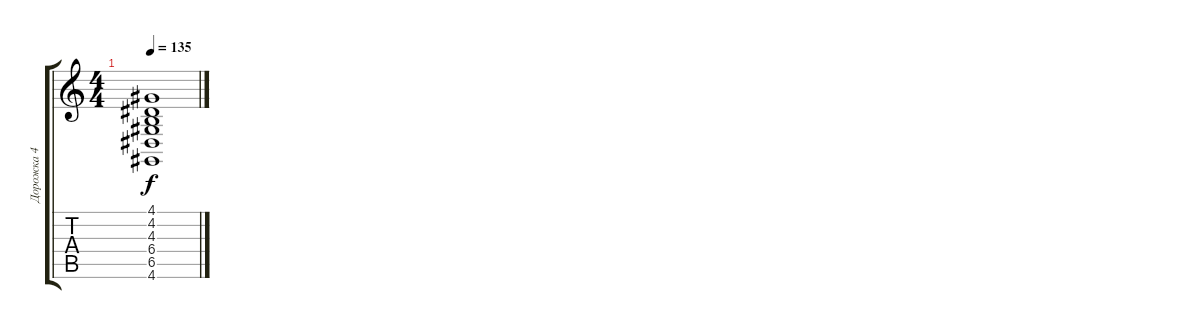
\track ("Дорожка 4" "Дорожка 4") {instrument stringensemble1}
\staff {score tabs}
\tuning (E4 B3 G3 D3 A2 E2) {hide}
\ts (4 4)
\tempo 135
\clef g2
\ks c
(4.1 4.2 4.3 6.4 6.5 4.6).1{dy f}
